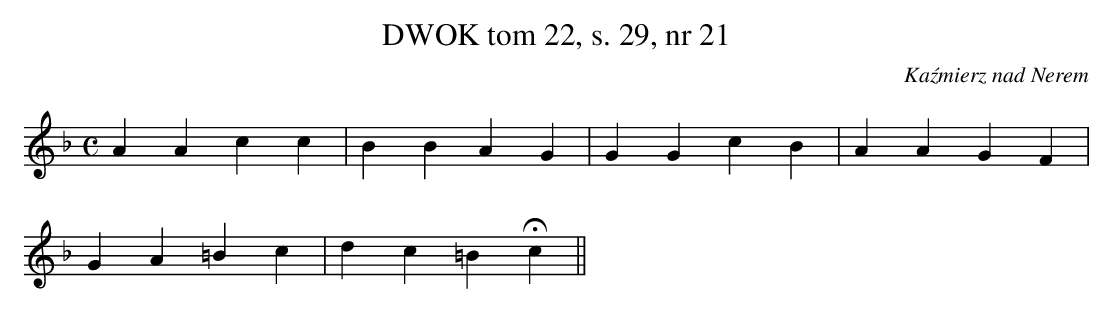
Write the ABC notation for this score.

X:1
T: DWOK tom 22, s. 29, nr 21
O: Kaźmierz nad Nerem
L: 1/16
M: C
K: F
A4 A4 c4 c4 | B4 B4 A4 G4 | G4 G4 c4 B4 | A4 A4 G4 F4 |
G4 A4 =B4 c4 | d4 c4 =B4 Hc4 ||
